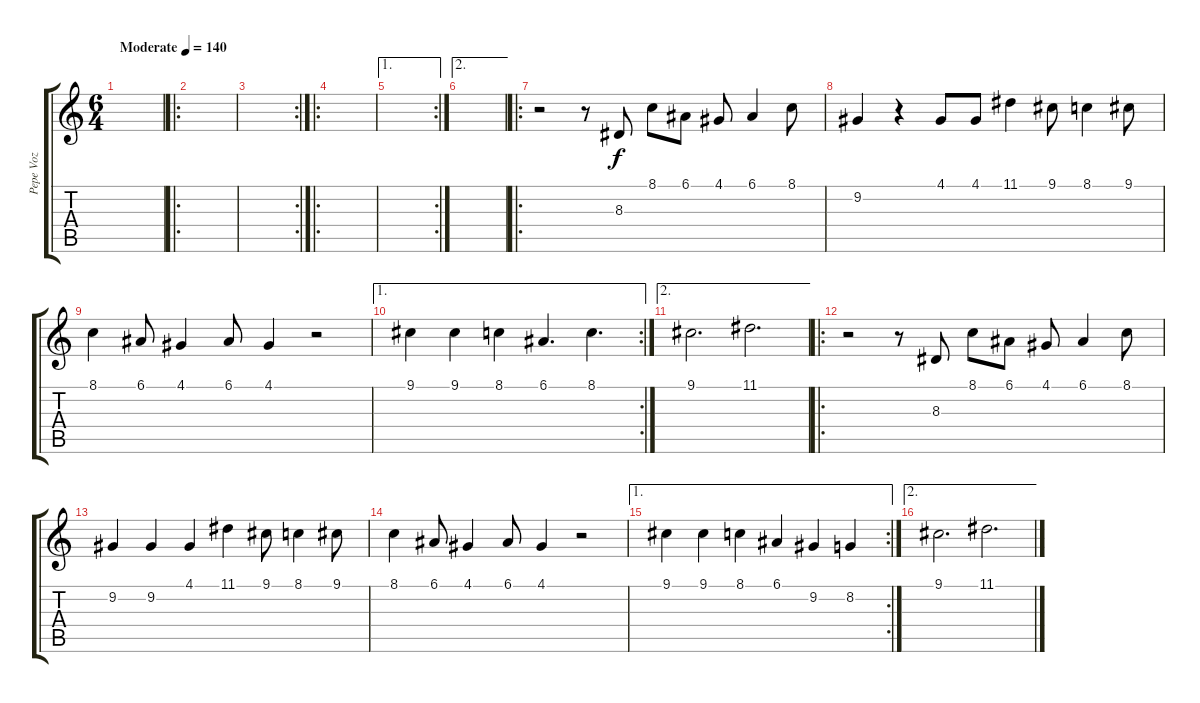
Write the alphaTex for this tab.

\track ("Pepe Voz" "Pepe Voz") {instrument altosax}
\staff {score tabs}
\tuning (E4 B3 G3 D3 A2 E2) {hide}
\ts (6 4)
\tempo (140 "Moderate")
\clef g2
\ks c
|
\ro
|
\rc 2
|
\ro
|
\ae 1
\rc 2
|
\ae 2
|
\ro
r.2 r.8 8.3.8 8.1.8 6.1.8 4.1.8 6.1.4 8.1.8 |
9.2.4 r.4 4.1.8 4.1.8 11.1.4 9.1.8 8.1.4 9.1.8 |
8.1.4 6.1.8 4.1.4 6.1.8 4.1.4 r.2 |
\ae 1
\rc 2
9.1.4 9.1.4 8.1.4 6.1.4{d} 8.1.4{d} |
\ae 2
9.1.2{d} 11.1.2{d} |
\ro
r.2 r.8 8.3.8 8.1.8 6.1.8 4.1.8 6.1.4 8.1.8 |
9.2.4 9.2.4 4.1.4 11.1.4 9.1.8 8.1.4 9.1.8 |
8.1.4 6.1.8 4.1.4 6.1.8 4.1.4 r.2 |
\ae 1
\rc 2
9.1.4 9.1.4 8.1.4 6.1.4 9.2.4 8.2.4 |
\ae 2
9.1.2{d} 11.1.2{d}
